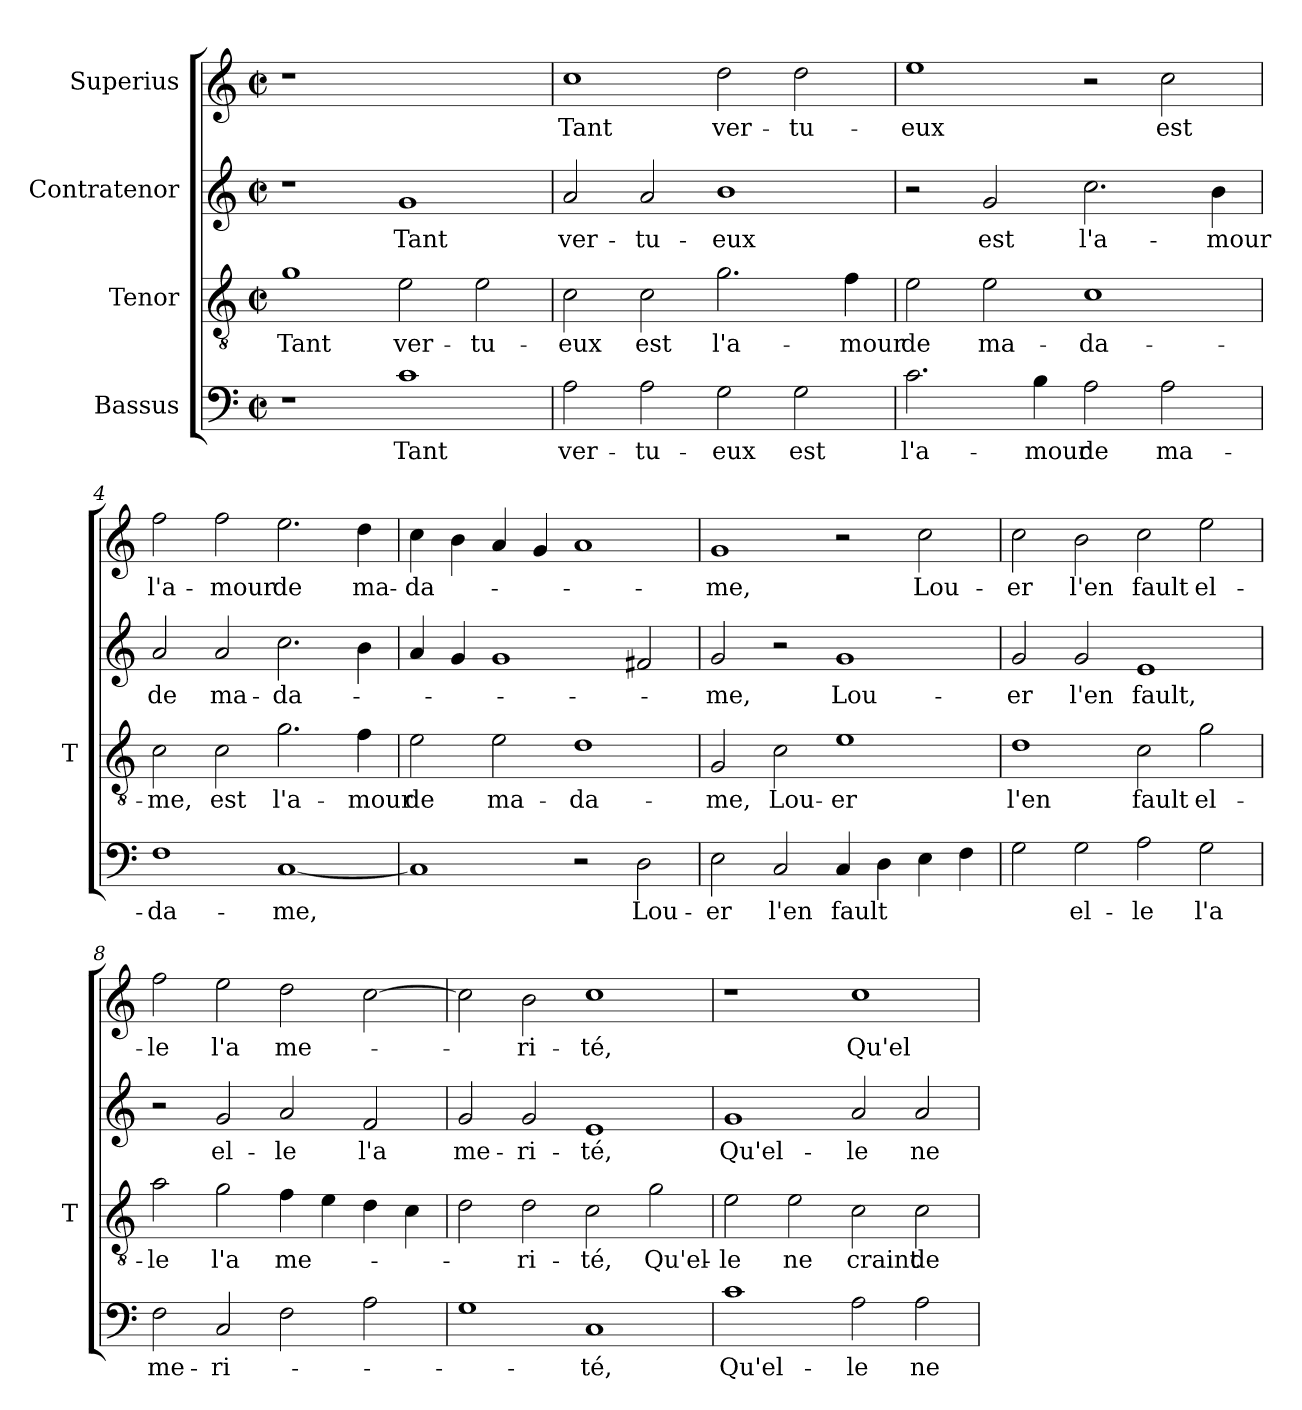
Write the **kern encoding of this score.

**kern	**text	**kern	**text	**kern	**text	**kern	**text
*part4	*part4	*part3	*part3	*part2	*part2	*part1	*part1
*staff4	*staff4	*staff3	*staff3	*staff2	*staff2	*staff1	*staff1
*I"Bassus	*	*I"Tenor	*	*I"Contratenor	*	*I"Superius	*
*	*	*I'T	*	*	*	*	*
*clefF4	*	*clefGv2	*	*clefG2	*	*clefG2	*
*k[]	*	*k[]	*	*k[]	*	*k[]	*
*C:	*	*C:	*	*C:	*	*C:	*
*M2/2	*	*M2/2	*	*M2/2	*	*M2/2	*
*met(c|)	*	*met(c|)	*	*met(c|)	*	*met(c|)	*
=1	=1	=1	=1	=1	=1	=1	=1
1r	.	1g	-Tant	1r	.	1r	.
1c	-Tant	2e	ver-	1g	-Tant	1ryy	.
.	.	2e	tu-	.	.	.	.
=2	=2	=2	=2	=2	=2	=2	=2
2A	ver-	2c	-eux	2a	ver-	1cc	-Tant
2A	tu-	2c	-est	2a	tu-	.	.
2G	-eux	2.g	l'a-	1b	-eux	2dd	ver-
2G	-est	.	.	.	.	2dd	tu-
.	.	4f	-mour	.	.	.	.
!!LO:PB:g=z
=3	=3	=3	=3	=3	=3	=3	=3
2.c	l'a-	2e	-de	2r	.	1ee	-eux
.	.	2e	ma-	2g	-est	.	.
4B	-mour	.	.	.	.	.	.
2A	-de	1c	da-	2.cc	l'a-	2r	.
2A	ma-	.	.	.	.	2cc	-est
.	.	.	.	4b	-mour	.	.
=4	=4	=4	=4	=4	=4	=4	=4
1F	da-	2c	-me,	2a	-de	2ff	l'a-
.	.	2c	-est	2a	ma-	2ff	-mour
[1C	-me,	2.g	l'a-	2.cc	da-	2.ee	-de
.	.	4f	-mour	4b	.	4dd	ma-
=5	=5	=5	=5	=5	=5	=5	=5
1C]	.	2e	-de	4a	.	4cc	da-
.	.	.	.	4g	.	4b	.
.	.	2e	ma-	1g	.	4a	.
.	.	.	.	.	.	4g	.
2r	.	1d	da-	.	.	1a	.
2D	Lou-	.	.	2f#X	.	.	.
=6	=6	=6	=6	=6	=6	=6	=6
2E	-er	2G	-me,	2g	-me,	1g	-me,
2C	-l'en	2c	Lou-	2r	.	.	.
4C	-fault	1e	-er	1g	Lou-	2r	.
4D	.	.	.	.	.	.	.
4E	.	.	.	.	.	2cc	Lou-
4F	.	.	.	.	.	.	.
=7	=7	=7	=7	=7	=7	=7	=7
2G	.	1d	-l'en	2g	-er	2cc	-er
2G	el-	.	.	2g	-l'en	2b	-l'en
2A	-le	2c	-fault	1e	-fault,	2cc	-fault
2G	-l'a	2g	el-	.	.	2ee	el-
=8	=8	=8	=8	=8	=8	=8	=8
2F	me-	2a	-le	2r	.	2ff	-le
2C	ri-	2g	-l'a	2g	el-	2ee	-l'a
2F	.	4f	me-	2a	-le	2dd	me-
.	.	4e	.	.	.	.	.
2A	.	4d	.	2f	-l'a	[2cc	.
.	.	4c	.	.	.	.	.
=9	=9	=9	=9	=9	=9	=9	=9
1G	.	2d	.	2g	me-	2cc]	.
.	.	2d	ri-	2g	ri-	2b	ri-
1C	-té,	2c	-té,	1e	-té,	1cc	-té,
.	.	2g	Qu'el-	.	.	.	.
=10	=10	=10	=10	=10	=10	=10	=10
1c	Qu'el-	2e	-le	1g	Qu'el-	1r	.
.	.	2e	-ne	.	.	.	.
2A	-le	2c	-craint	2a	-le	1cc	Qu'el-
2A	-ne	2c	-de	2a	-ne	.	.
=	=	=	=	=	=	=	=
*-	*-	*-	*-	*-	*-	*-	*-
